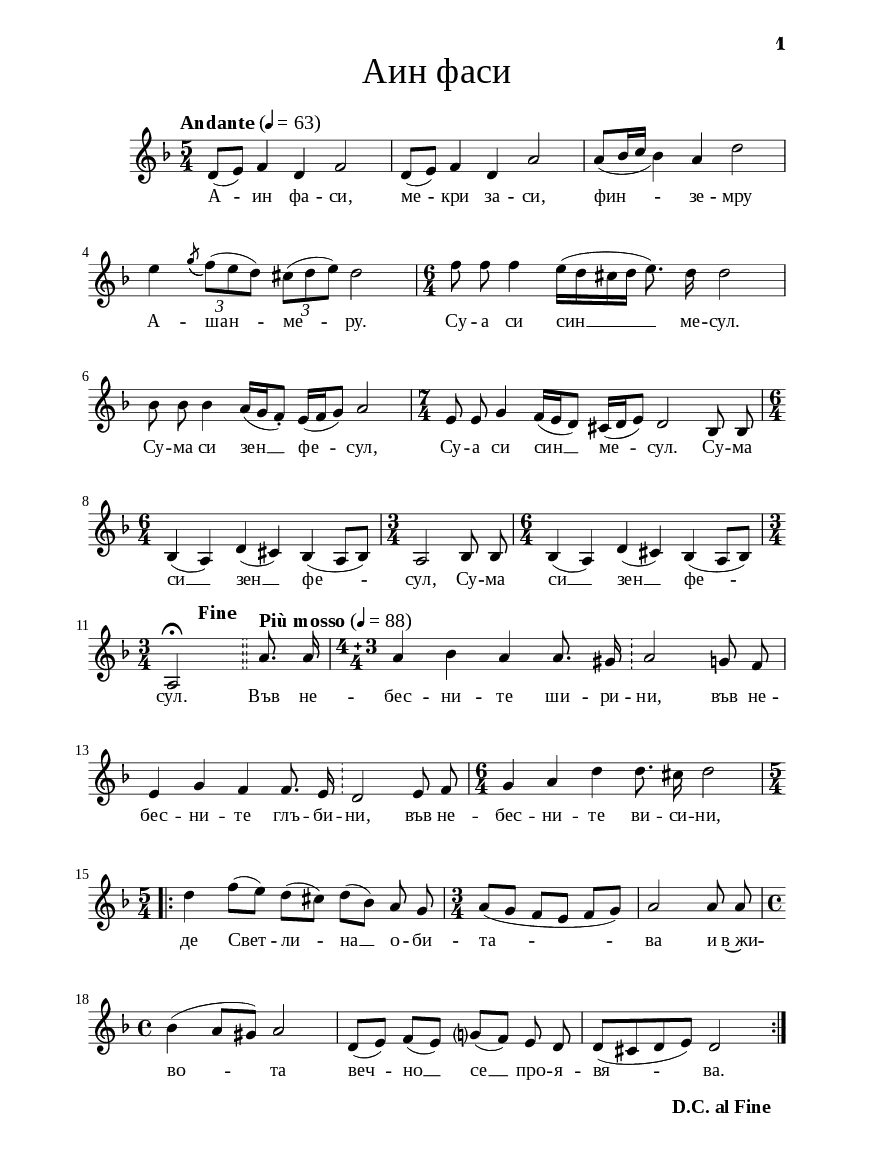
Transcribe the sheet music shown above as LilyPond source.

\version "2.24.4"

% include paper part and global functions
\include "include/globals.ily"

\bookpart {
  \label #'ref135
  \tocItem \markup "Аин фаси"
  \include "include/bookpart-paper.ily"
  \score {
    \include "include/score-layout.ily"

    \new Voice \relative c' {
      \clef treble
      \key d \minor

      \time 5/4
      \tempoFunc "Andante" 4 "63"
      \autoBeamOff
      d8 ( [ e8 ) ]
      f4  d4  f2 | % 2
      d8 ( [  e8 ) ]  f4  d4  a'2
      | % 3
      \stemUp \slurDown a8 ( [ bes16 c16 ] \stemNeutral \slurNeutral bes4
      )  a4 d2 \break | % 4
      e4
      \times 2/3  {
        \once \omit TupletBracket
        \acciaccatura {  g8*3/2 ( } f8 ) ( [
        e8 d8 ) ]
      }

      \times 2/3  {
        cis8 ( [ d8 e8 ) ]
      }
      d2 | % 5
      \time 6/4  | % 5
      f8  f8  f4 e16 ( [
      d16 cis16 d16 ] e8.
      )  d16 d2 \break | % 6
      bes8  bes8  bes4  a16 ( [
      g16  f8 ) -. ]  e16 ( [  f16
      g8 ) ]  a2 | % 7
      \time 7/4  | % 7
      e8  e8   g4  f16 ( [  e16
      d8 ) ]  cis16 ( [  d16  e8 ) ]
      d2  bes8  bes8  \break | % 8
      \time 6/4  | % 8
      bes4 (  a4 )  d4 (  cis4 )
      bes4 (  a8 [  bes8 ) ] | % 9
      \time 3/4  | % 9
      a2  bes8   bes8  |
      \time 6/4  |
      bes4 (  a4 )  d4 (  cis4 )
      bes4 (  a8 [  bes8 ) ] \break | % 11
      \time 3/4  | % 11
      \tempo "            Fine" a2 ^\fermata \bar "!!"
      \tempoFunc "Più mosso" 4 "88" a'8. a16 | % 12
      \compoundMeter #'((4 3 4 ))  | % 12
      a4 bes4  a4  a8.   gis16 \bar "!"
      a2  g8  f8 | \break % 13
      e4  g4  f4  f8. e16 % 14
      \bar "!" d2  e8 f8 | % 15
      \time 6/4 % 15
      g4  a4 d4 d8.
      cis16
      d2 | \bar ".|:-|"
      \time 5/4  | % 16
      d4 f8 ( [ e8 ) ]
      d8 ( [ cis8 ) ] d8 [(bes8)] a8 g8 | % 17
      \time 3/4  | % 17
      a8 ( [  g8 ]  f8 [  e8 ]
      f8 [  g8 ) ] | % 18
      a2  a8 a8 \break | % 19

      \time 4/4  | % 19
      bes4 (  a8 [  gis8 ) ]  a2 |
      d,8 ( [  e8 ) ]  f8 ( [  e8 ) ]
      g?8 [( f8 )]  e8  d8 | % 21
      d8 ( [  cis8  d8  e8 ) ]
      d2
      \bar ":|."

    }


    \addlyrics {
      A -- ин фа -- си, ме -- кри за --
      си, фин --   зе -- мру А -- шан
      --    ме --  ру. Су
      -- а си син __      ме --
      сул. Су -- ма си зен __    фе
      --  сул, Су -- а си син __
      ме --  сул. Су -- ма си __
      зен __  фе --  сул, Су --
      ма си __  зен __  фе  --
      сул. Във не -- бес -- ни -- те ши --
      ри -- ни, във не -- бес -- ни -- те
      глъ -- би -- ни, във не -- бес -- ни
      -- те ви -- си -- ни, де Свет --
      ли -- на __  о -- би -- та --
      ва и в~жи -- во
      --  та веч -- но __   се __
      про -- я -- вя --   ва.
    }

    \header {
      title = \titleFunc #'ref_desc_4 "Аин фаси" "Ain fasi"
    }

    \midi{}

  } % score

  \markup \dc-two "D.C. al Fine"""


} % bookpart
